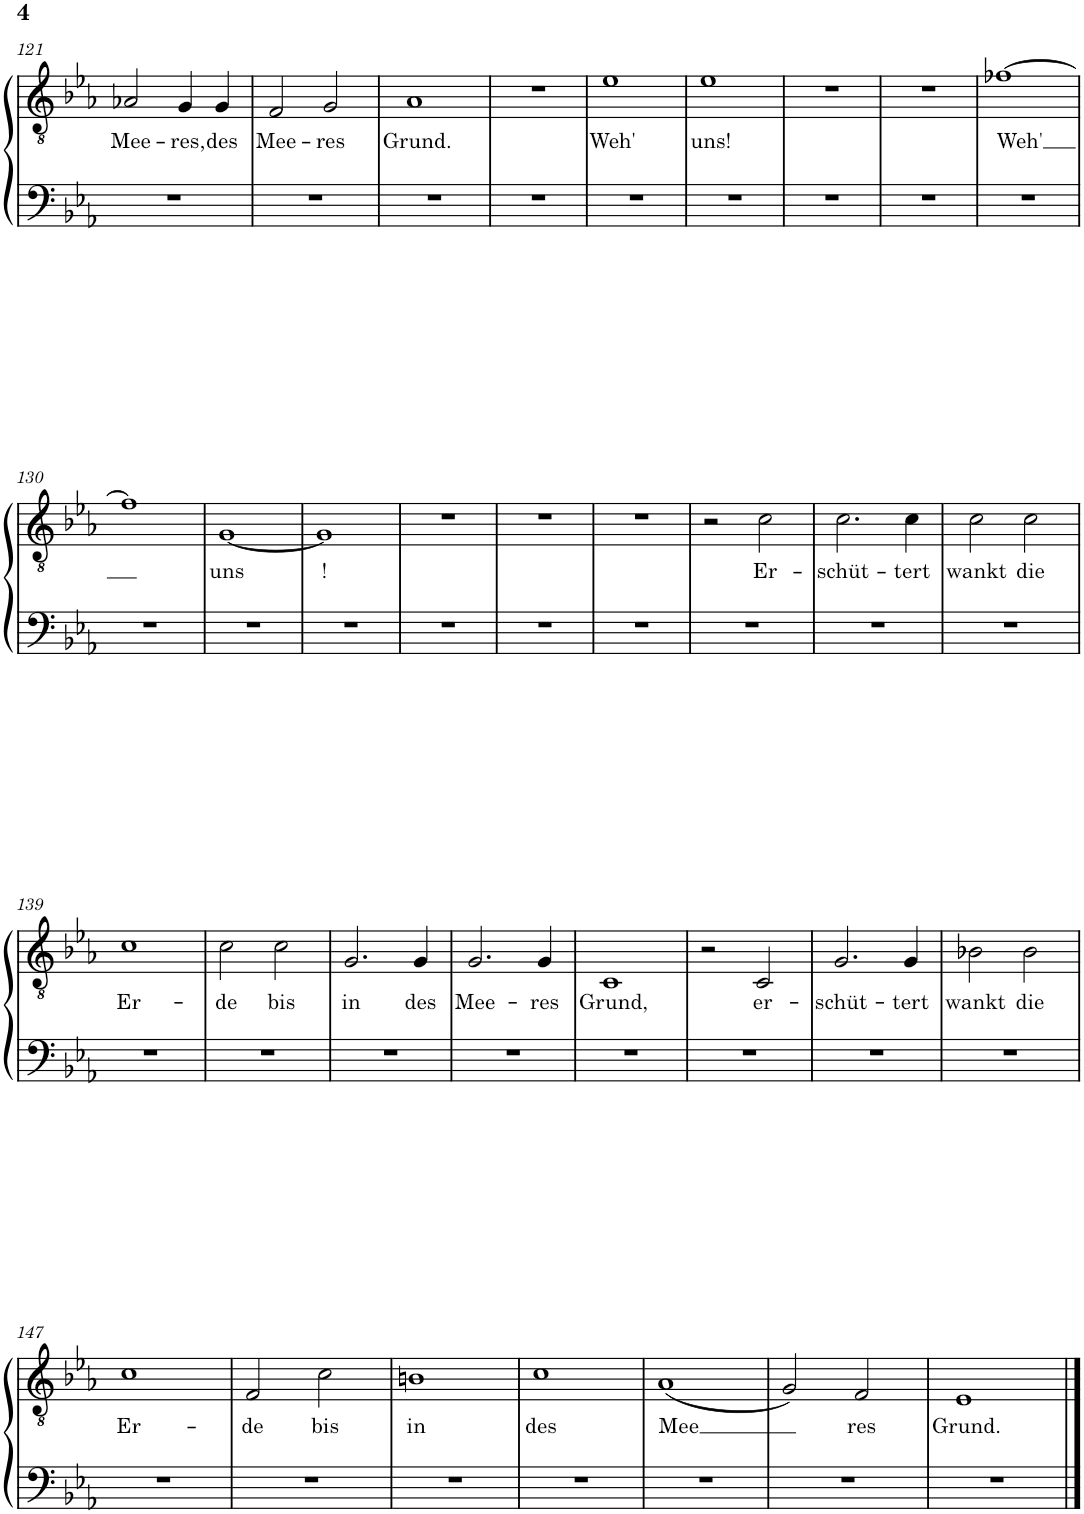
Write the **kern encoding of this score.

**kern	**kern	**text
*part1	*part1	*part1
*staff2	*staff1	*staff1
*I"Piano	*	*
*I'Pno.	*	*
!!LO:PB:g=z
*clefF4	*clefGv2	*
*k[b-e-a-]	*k[b-e-a-]	*
*M2/2	*M2/2	*
*met(c|)	*met(c|)	*
=121	=121	=121
!	!	!LO:LY:b
1r	2A-X/	Mee-
!	!	!LO:LY:b
.	4G/	-res,
!	!	!LO:LY:b
.	4G/	des
=122	=122	=122
!	!	!LO:LY:b
1r	2F/	Mee-
!	!	!LO:LY:b
.	2G/	-res
=123	=123	=123
!	!	!LO:LY:b
1r	1A-	Grund.
=124	=124	=124
1r	1r	.
=125	=125	=125
!	!	!LO:LY:b
1r	1e-	Weh'
=126	=126	=126
!	!	!LO:LY:b
1r	1e-	uns!
=127	=127	=127
1r	1r	.
=128	=128	=128
1r	1r	.
=129	=129	=129
!	!	!LO:LY:b
1r	[1f-X	Weh'
!!LO:LB:g=z
=130	=130	=130
1r	1f-]	.
=131	=131	=131
!	!	!LO:LY:b
1r	[1G	uns
=132	=132	=132
!	!	!LO:LY:b
1r	1G]	\!
=133	=133	=133
1r	1r	.
=134	=134	=134
1r	1r	.
=135	=135	=135
1r	1r	.
=136	=136	=136
1r	2r	.
!	!	!LO:LY:b
.	2c\	Er-
=137	=137	=137
!	!	!LO:LY:b
1r	2.c\	-schüt-
!	!	!LO:LY:b
.	4c\	-tert
=138	=138	=138
!	!	!LO:LY:b
1r	2c\	wankt
!	!	!LO:LY:b
.	2c\	die
!!LO:LB:g=z
=139	=139	=139
!	!	!LO:LY:b
1r	1c	Er-
=140	=140	=140
!	!	!LO:LY:b
1r	2c\	-de
!	!	!LO:LY:b
.	2c\	bis
=141	=141	=141
!	!	!LO:LY:b
1r	2.G/	in
!	!	!LO:LY:b
.	4G/	des
=142	=142	=142
!	!	!LO:LY:b
1r	2.G/	Mee-
!	!	!LO:LY:b
.	4G/	-res
=143	=143	=143
!	!	!LO:LY:b
1r	1C	Grund,
=144	=144	=144
1r	2r	.
!	!	!LO:LY:b
.	2C/	er-
=145	=145	=145
!	!	!LO:LY:b
1r	2.G/	-schüt-
!	!	!LO:LY:b
.	4G/	-tert
=146	=146	=146
!	!	!LO:LY:b
1r	2B-X\	wankt
!	!	!LO:LY:b
.	2B-\	die
!!LO:LB:g=z
=147	=147	=147
!	!	!LO:LY:b
1r	1c	Er-
=148	=148	=148
!	!	!LO:LY:b
1r	2F/	-de
!	!	!LO:LY:b
.	2c\	bis
=149	=149	=149
!	!	!LO:LY:b
1r	1Bn	in
=150	=150	=150
!	!	!LO:LY:b
1r	1c	des
=151	=151	=151
!	!	!LO:LY:b
1r	(1A-	Mee
=152	=152	=152
1r	2G/)	.
!	!	!LO:LY:b
.	2F/	res
=153	=153	=153
!	!	!LO:LY:b
1r	1E-	Grund.
==	==	==
*-	*-	*-
